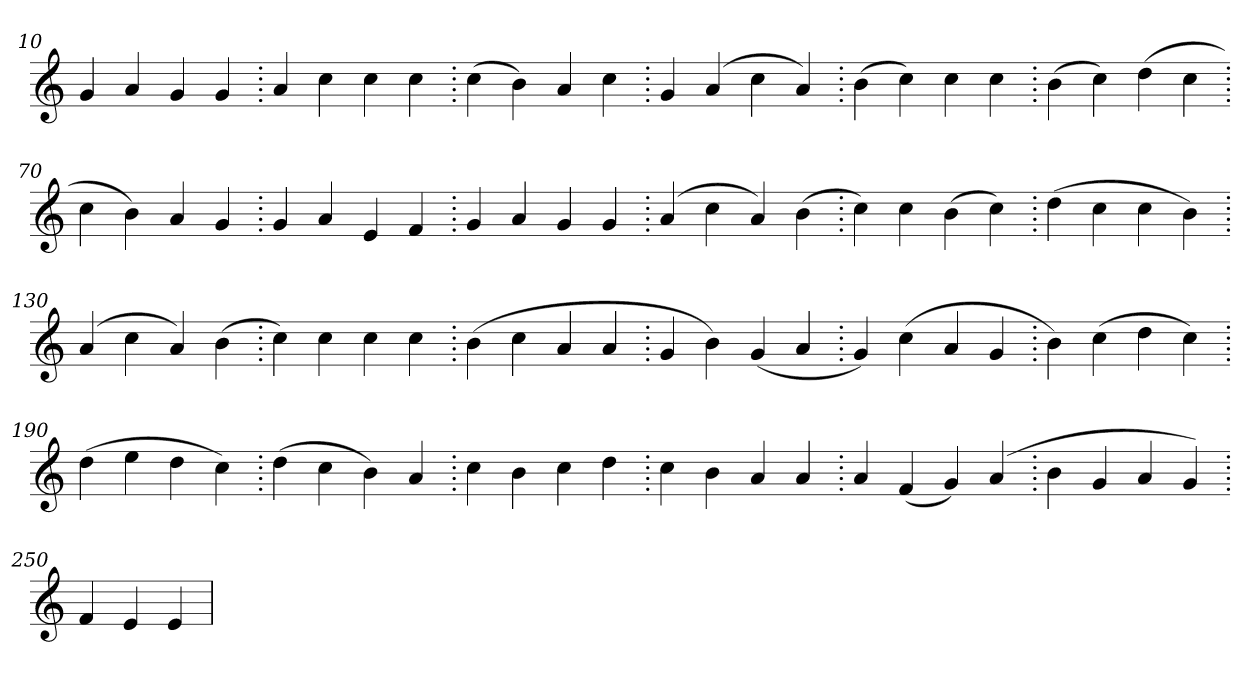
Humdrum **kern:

**kern
*part1
*staff1
*clefG2
=10.
4g
4a
4g
4g
=20.
4a
4cc
4cc
4cc
=30.
(>4cc
4b)
4a
4cc
=40.
4g
(>4a
4cc
4a)
=50.
(>4b
4cc)
4cc
4cc
=60.
(>4b
4cc)
(>4dd
4cc
=70.
4cc
4b)
4a
4g
=80.
4g
4a
4e
4f
=90.
4g
4a
4g
4g
=100.
(>4a
4cc
4a)
(>4b
=110.
4cc)
4cc
(>4b
4cc)
=120.
(>4dd
4cc
4cc
4b)
=130.
(>4a
4cc
4a)
(>4b
=140.
4cc)
4cc
4cc
4cc
=150.
(>4b
4cc
4a
4a
=160.
4g
4b)
(>4g
4a
=170.
4g)
(>4cc
4a
4g
=180.
4b)
(>4cc
4dd
4cc)
=190.
(>4dd
4ee
4dd
4cc)
=200.
(>4dd
4cc
4b)
4a
=210.
4cc
4b
4cc
4dd
=220.
4cc
4b
4a
4a
=230.
4a
(>4f
4g)
(>4a
=240.
4b
4g
4a
4g)
=250.
4f
4e
4e
=
*-
